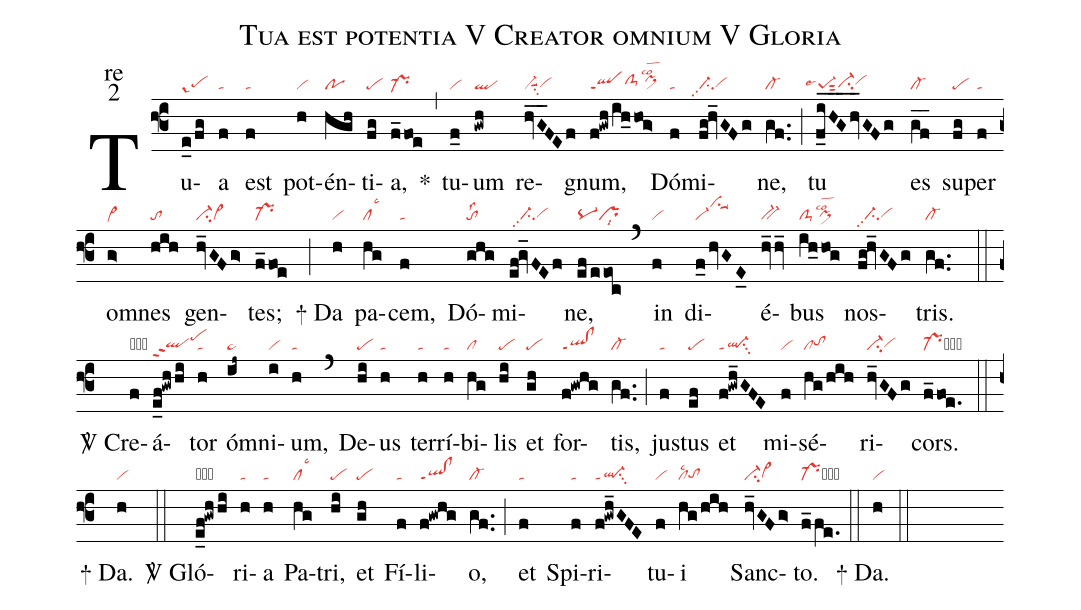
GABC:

name:Tua est potentia V Creator omnium V Gloria;
office-part:re;
mode:2;
nabc-lines:1;
%%
(f3) Tu(e_0/fg|gr-pehg)a(f|ta) est(f|ta)
pot(h|vi)én(hgh|po)ti(fg|pe)a,(f_1foe|pr-he) <sp>*</sp>(,)
tu(f_0|vi)um(gwh|ql)
re(hvG__FEf|vi-suu1su2vihg)gnum,(f!gwh/ih_hog>|qlppt1clS-hhpi>hilsco2)
Dó(f|ta)mi(fg!hv_GFg|ci-pp2vihg)ne,(gf..|cl-) (;)
tu(f_iHGhv____GFg|```pe-1sut2lse4ci-hgvihh) es(gf__|cl-)
su(fg|pe)per(f|ta) om(g>|vi>he)nes(hih|to)
gen(hv_GFg>|ci-vi>)tes;(f_1foe|pr-) (;)
<sp>+</sp> Da(h|vi) pa(hg|cllsc3)cem,(f|ta)
Dó(ghg|tolss2)mi(ef!gv_FEf|///ci-pp2vihg)ne,(ef/eeoc|pq-prlsi8) (`)
in(f|vi)
di(f_0/hvGE_0|vi-vihksu1suu1)é(hv_hv_|bv-)bus(ih_hog|clS-pi>hglsco2)
nos(fg!hv_GFg|//ci-pp2vihg)tris.(gf..|cl-) (::)

<sp>V/</sp> Cre(f|obvi)á(e_f!gwh/hi|qlhgppt2pehj)tor(h|ta)
óm(ij~|ta>)ni(i|vi)um,(h|ta) (`)
De(hi|pe)us(h|ta) ter(h|ta)rí(h|ta)bi(hg|cl)lis(hi|pe)
et(gh|pe) for(f!gwhg|ql!clppt1)tis,(gf..|cl-) (;)
jus(f|ta)tus(ef|pe) et(f!gwh_GFE|ql-ppt1su3)
mi(f|vi)sé(hg/hih|cltohh)ri(hv_GFg|ci-vihg)cors.(f_1foe.|pr-cb) (::)

<sp>+</sp> Da.(h|vi) (::)

<sp>V/</sp> Gló(e_f!gwh/hi|obqlhgppt2pehj)ri(h|ta)a(h|ta)
Pa(hg|cllsc3)tri,(hi|pe) et(gh|pe)
Fí(f|ta)li(f!gwhg|ql!clppt1)o,(gf..|cl-) (;)
et(f|ta)
Spi(f|ta)ri(f!gwh_GFE|ql-ppt1su3)tu(f|vi)i(hg/hih|cllsc2tohg)
Sanc(hv_GFg>|ci-vi>hg)to.(f_1fe.|pr-cb) (::)

<sp>+</sp> Da.(h|vi) (::)
